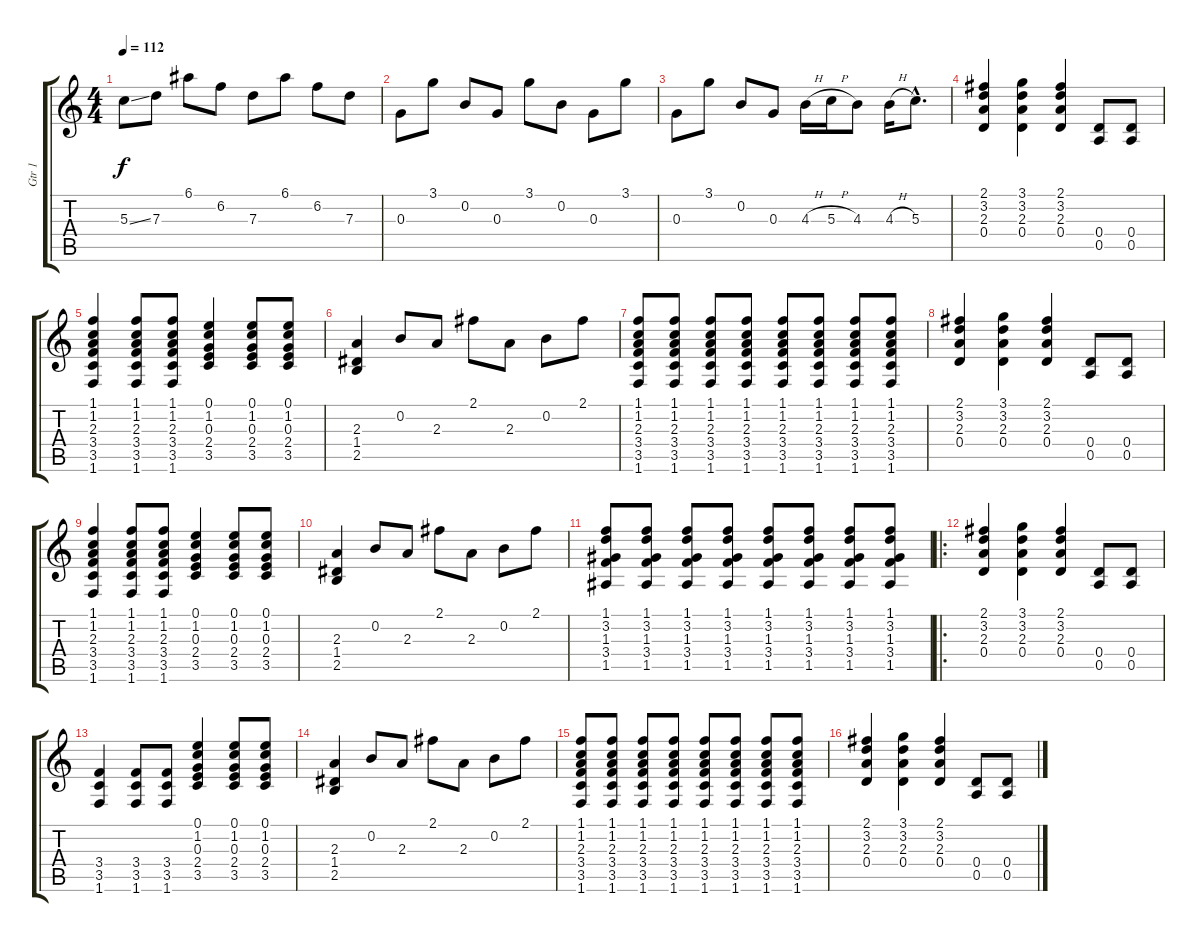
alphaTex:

\track ("Gtr 1" "Gtr 1") {instrument distortionguitar}
\staff {score tabs}
\tuning (E4 B3 G3 D3 A2 E2) {hide}
\ts (4 4)
\tempo 112
\clef g2
\ks c
5.3{ss}.8{dy f} 7.3.8 6.1.8 6.2.8 7.3.8 6.1.8 6.2.8 7.3.8 |
0.3.8 3.1.8 0.2.8 0.3.8 3.1.8 0.2.8 0.3.8 3.1.8 |
0.3.8 3.1.8 0.2.8 0.3.8 4.3{h}.16 5.3{h}.16 4.3.8 4.3{h}.16 5.3{hac}.8{d} |
(2.1 3.2 2.3 0.4).4 (3.1 3.2 2.3 0.4).4 (2.1 3.2 2.3 0.4).4 (0.4 0.5).8 (0.4 0.5).8 |
(1.1 1.2 2.3 3.4 3.5 1.6).4 (1.1 1.2 2.3 3.4 3.5 1.6).8 (1.1 1.2 2.3 3.4 3.5 1.6).8 (0.1 1.2 0.3 2.4 3.5).4 (0.1 1.2 0.3 2.4 3.5).8 (0.1 1.2 0.3 2.4 3.5).8 |
(2.3 1.4 2.5).4 0.2.8 2.3.8 2.1.8 2.3.8 0.2.8 2.1.8 |
(1.1 1.2 2.3 3.4 3.5 1.6).8 (1.1 1.2 2.3 3.4 3.5 1.6).8 (1.1 1.2 2.3 3.4 3.5 1.6).8 (1.1 1.2 2.3 3.4 3.5 1.6).8 (1.1 1.2 2.3 3.4 3.5 1.6).8 (1.1 1.2 2.3 3.4 3.5 1.6).8 (1.1 1.2 2.3 3.4 3.5 1.6).8 (1.1 1.2 2.3 3.4 3.5 1.6).8 |
(2.1 3.2 2.3 0.4).4 (3.1 3.2 2.3 0.4).4 (2.1 3.2 2.3 0.4).4 (0.4 0.5).8 (0.4 0.5).8 |
(1.1 1.2 2.3 3.4 3.5 1.6).4 (1.1 1.2 2.3 3.4 3.5 1.6).8 (1.1 1.2 2.3 3.4 3.5 1.6).8 (0.1 1.2 0.3 2.4 3.5).4 (0.1 1.2 0.3 2.4 3.5).8 (0.1 1.2 0.3 2.4 3.5).8 |
(2.3 1.4 2.5).4 0.2.8 2.3.8 2.1.8 2.3.8 0.2.8 2.1.8 |
(1.1 3.2 1.3 3.4 1.5).8 (1.1 3.2 1.3 3.4 1.5).8 (1.1 3.2 1.3 3.4 1.5).8 (1.1 3.2 1.3 3.4 1.5).8 (1.1 3.2 1.3 3.4 1.5).8 (1.1 3.2 1.3 3.4 1.5).8 (1.1 3.2 1.3 3.4 1.5).8 (1.1 3.2 1.3 3.4 1.5).8 |
\ro
(2.1 3.2 2.3 0.4).4 (3.1 3.2 2.3 0.4).4 (2.1 3.2 2.3 0.4).4 (0.4 0.5).8 (0.4 0.5).8 |
(3.4 3.5 1.6).4 (3.4 3.5 1.6).8 (3.4 3.5 1.6).8 (0.1 1.2 0.3 2.4 3.5).4 (0.1 1.2 0.3 2.4 3.5).8 (0.1 1.2 0.3 2.4 3.5).8 |
(2.3 1.4 2.5).4 0.2.8 2.3.8 2.1.8 2.3.8 0.2.8 2.1.8 |
(1.1 1.2 2.3 3.4 3.5 1.6).8 (1.1 1.2 2.3 3.4 3.5 1.6).8 (1.1 1.2 2.3 3.4 3.5 1.6).8 (1.1 1.2 2.3 3.4 3.5 1.6).8 (1.1 1.2 2.3 3.4 3.5 1.6).8 (1.1 1.2 2.3 3.4 3.5 1.6).8 (1.1 1.2 2.3 3.4 3.5 1.6).8 (1.1 1.2 2.3 3.4 3.5 1.6).8 |
(2.1 3.2 2.3 0.4).4 (3.1 3.2 2.3 0.4).4 (2.1 3.2 2.3 0.4).4 (0.4 0.5).8 (0.4 0.5).8
